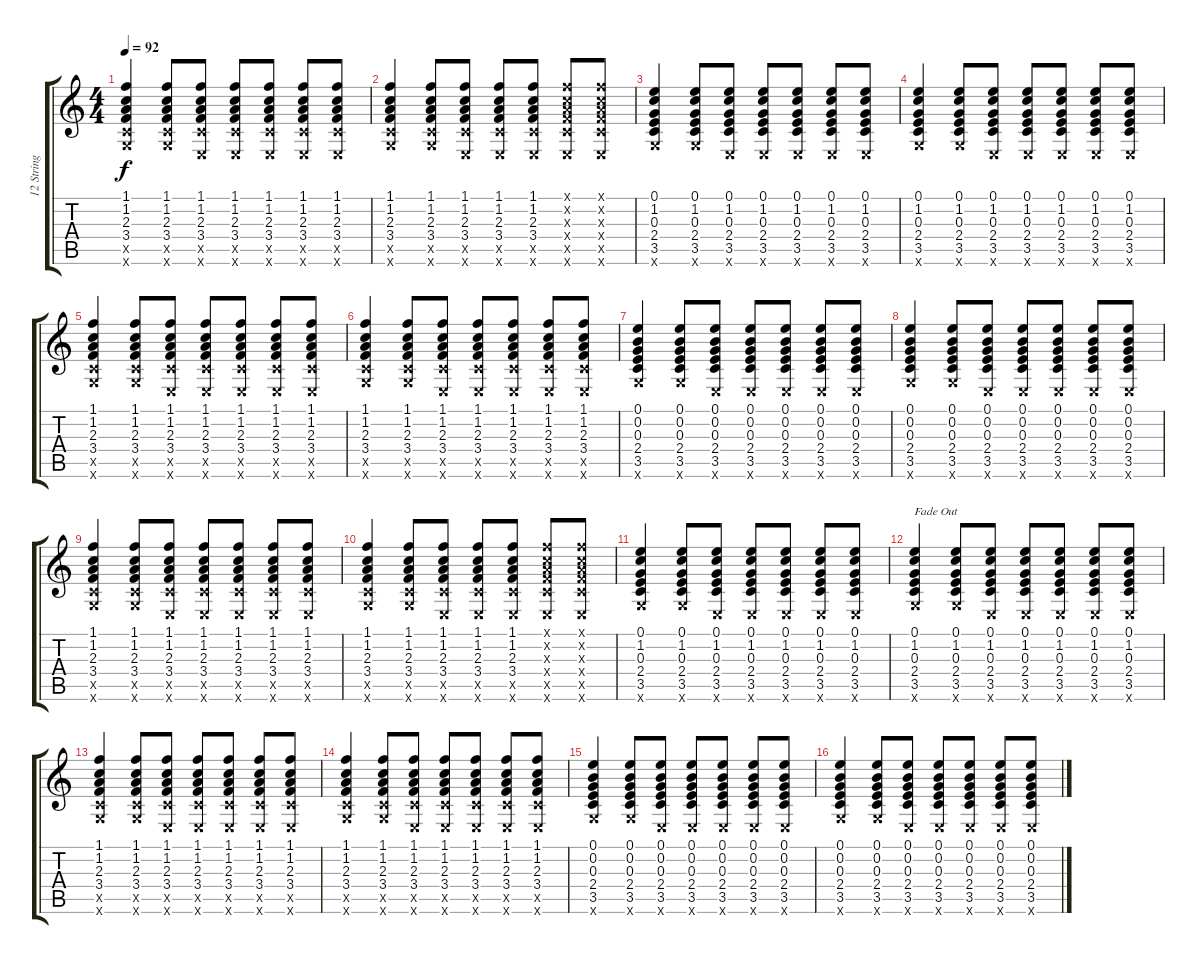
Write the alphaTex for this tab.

\track ("12 String Acoustic (Double)" "12 String ") {instrument acousticguitarsteel}
\staff {score tabs}
\tuning (E4 B3 G3 D3 A2 E2) {hide}
\ts (4 4)
\tempo 92
\clef g2
\ks c
(1.1 1.2 2.3 3.4 3.5{x} 3.6{x}).4{dy f} (1.1 1.2 2.3 3.4 3.5{x} 3.6{x}).8 (1.1 1.2 2.3 3.4 3.5{x} 0.6{x}).8 (1.1 1.2 2.3 3.4 3.5{x} 0.6{x}).8 (1.1 1.2 2.3 3.4 3.5{x} 0.6{x}).8 (1.1 1.2 2.3 3.4 3.5{x} 0.6{x}).8 (1.1 1.2 2.3 3.4 3.5{x} 0.6{x}).8 |
(1.1 1.2 2.3 3.4 3.5{x} 3.6{x}).4 (1.1 1.2 2.3 3.4 3.5{x} 3.6{x}).8 (1.1 1.2 2.3 3.4 3.5{x} 0.6{x}).8 (1.1 1.2 2.3 3.4 3.5{x} 0.6{x}).8 (1.1 1.2 2.3 3.4 3.5{x} 0.6{x}).8 (1.1{x} 1.2{x} 2.3{x} 3.4{x} 3.5{x} 0.6{x}).8 (1.1{x} 1.2{x} 2.3{x} 3.4{x} 3.5{x} 0.6{x}).8 |
(0.1 1.2 0.3 2.4 3.5 3.6{x}).4 (0.1 1.2 0.3 2.4 3.5 3.6{x}).8 (0.1 1.2 0.3 2.4 3.5 0.6{x}).8 (0.1 1.2 0.3 2.4 3.5 0.6{x}).8 (0.1 1.2 0.3 2.4 3.5 0.6{x}).8 (0.1 1.2 0.3 2.4 3.5 0.6{x}).8 (0.1 1.2 0.3 2.4 3.5 0.6{x}).8 |
(0.1 1.2 0.3 2.4 3.5 3.6{x}).4 (0.1 1.2 0.3 2.4 3.5 3.6{x}).8 (0.1 1.2 0.3 2.4 3.5 0.6{x}).8 (0.1 1.2 0.3 2.4 3.5 0.6{x}).8 (0.1 1.2 0.3 2.4 3.5 0.6{x}).8 (0.1 1.2 0.3 2.4 3.5 0.6{x}).8 (0.1 1.2 0.3 2.4 3.5 0.6{x}).8 |
(1.1 1.2 2.3 3.4 3.5{x} 3.6{x}).4 (1.1 1.2 2.3 3.4 3.5{x} 3.6{x}).8 (1.1 1.2 2.3 3.4 3.5{x} 0.6{x}).8 (1.1 1.2 2.3 3.4 3.5{x} 0.6{x}).8 (1.1 1.2 2.3 3.4 3.5{x} 0.6{x}).8 (1.1 1.2 2.3 3.4 3.5{x} 0.6{x}).8 (1.1 1.2 2.3 3.4 3.5{x} 0.6{x}).8 |
(1.1 1.2 2.3 3.4 3.5{x} 3.6{x}).4 (1.1 1.2 2.3 3.4 3.5{x} 3.6{x}).8 (1.1 1.2 2.3 3.4 3.5{x} 0.6{x}).8 (1.1 1.2 2.3 3.4 3.5{x} 0.6{x}).8 (1.1 1.2 2.3 3.4 3.5{x} 0.6{x}).8 (1.1 1.2 2.3 3.4 3.5{x} 0.6{x}).8 (1.1 1.2 2.3 3.4 3.5{x} 0.6{x}).8 |
(0.1 0.2 0.3 2.4 3.5 3.6{x}).4 (0.1 0.2 0.3 2.4 3.5 3.6{x}).8 (0.1 0.2 0.3 2.4 3.5 0.6{x}).8 (0.1 0.2 0.3 2.4 3.5 0.6{x}).8 (0.1 0.2 0.3 2.4 3.5 0.6{x}).8 (0.1 0.2 0.3 2.4 3.5 0.6{x}).8 (0.1 0.2 0.3 2.4 3.5 0.6{x}).8 |
(0.1 0.2 0.3 2.4 3.5 3.6{x}).4 (0.1 0.2 0.3 2.4 3.5 3.6{x}).8 (0.1 0.2 0.3 2.4 3.5 0.6{x}).8 (0.1 0.2 0.3 2.4 3.5 0.6{x}).8 (0.1 0.2 0.3 2.4 3.5 0.6{x}).8 (0.1 0.2 0.3 2.4 3.5 0.6{x}).8 (0.1 0.2 0.3 2.4 3.5 0.6{x}).8 |
(1.1 1.2 2.3 3.4 3.5{x} 3.6{x}).4 (1.1 1.2 2.3 3.4 3.5{x} 3.6{x}).8 (1.1 1.2 2.3 3.4 3.5{x} 0.6{x}).8 (1.1 1.2 2.3 3.4 3.5{x} 0.6{x}).8 (1.1 1.2 2.3 3.4 3.5{x} 0.6{x}).8 (1.1 1.2 2.3 3.4 3.5{x} 0.6{x}).8 (1.1 1.2 2.3 3.4 3.5{x} 0.6{x}).8 |
(1.1 1.2 2.3 3.4 3.5{x} 3.6{x}).4 (1.1 1.2 2.3 3.4 3.5{x} 3.6{x}).8 (1.1 1.2 2.3 3.4 3.5{x} 0.6{x}).8 (1.1 1.2 2.3 3.4 3.5{x} 0.6{x}).8 (1.1 1.2 2.3 3.4 3.5{x} 0.6{x}).8 (1.1{x} 1.2{x} 2.3{x} 3.4{x} 3.5{x} 0.6{x}).8 (1.1{x} 1.2{x} 2.3{x} 3.4{x} 3.5{x} 0.6{x}).8 |
(0.1 1.2 0.3 2.4 3.5 3.6{x}).4 (0.1 1.2 0.3 2.4 3.5 3.6{x}).8 (0.1 1.2 0.3 2.4 3.5 0.6{x}).8 (0.1 1.2 0.3 2.4 3.5 0.6{x}).8 (0.1 1.2 0.3 2.4 3.5 0.6{x}).8 (0.1 1.2 0.3 2.4 3.5 0.6{x}).8 (0.1 1.2 0.3 2.4 3.5 0.6{x}).8 |
(0.1 1.2 0.3 2.4 3.5 3.6{x}).4{txt "Fade Out" volume 9} (0.1 1.2 0.3 2.4 3.5 3.6{x}).8 (0.1 1.2 0.3 2.4 3.5 0.6{x}).8 (0.1 1.2 0.3 2.4 3.5 0.6{x}).8 (0.1 1.2 0.3 2.4 3.5 0.6{x}).8 (0.1 1.2 0.3 2.4 3.5 0.6{x}).8 (0.1 1.2 0.3 2.4 3.5 0.6{x}).8 |
(1.1 1.2 2.3 3.4 3.5{x} 3.6{x}).4 (1.1 1.2 2.3 3.4 3.5{x} 3.6{x}).8 (1.1 1.2 2.3 3.4 3.5{x} 0.6{x}).8 (1.1 1.2 2.3 3.4 3.5{x} 0.6{x}).8 (1.1 1.2 2.3 3.4 3.5{x} 0.6{x}).8 (1.1 1.2 2.3 3.4 3.5{x} 0.6{x}).8 (1.1 1.2 2.3 3.4 3.5{x} 0.6{x}).8 |
(1.1 1.2 2.3 3.4 3.5{x} 3.6{x}).4{volume 8} (1.1 1.2 2.3 3.4 3.5{x} 3.6{x}).8 (1.1 1.2 2.3 3.4 3.5{x} 0.6{x}).8 (1.1 1.2 2.3 3.4 3.5{x} 0.6{x}).8 (1.1 1.2 2.3 3.4 3.5{x} 0.6{x}).8 (1.1 1.2 2.3 3.4 3.5{x} 0.6{x}).8 (1.1 1.2 2.3 3.4 3.5{x} 0.6{x}).8 |
(0.1 0.2 0.3 2.4 3.5 3.6{x}).4 (0.1 0.2 0.3 2.4 3.5 3.6{x}).8 (0.1 0.2 0.3 2.4 3.5 0.6{x}).8 (0.1 0.2 0.3 2.4 3.5 0.6{x}).8 (0.1 0.2 0.3 2.4 3.5 0.6{x}).8 (0.1 0.2 0.3 2.4 3.5 0.6{x}).8 (0.1 0.2 0.3 2.4 3.5 0.6{x}).8 |
(0.1 0.2 0.3 2.4 3.5 3.6{x}).4{volume 7} (0.1 0.2 0.3 2.4 3.5 3.6{x}).8 (0.1 0.2 0.3 2.4 3.5 0.6{x}).8 (0.1 0.2 0.3 2.4 3.5 0.6{x}).8 (0.1 0.2 0.3 2.4 3.5 0.6{x}).8 (0.1 0.2 0.3 2.4 3.5 0.6{x}).8 (0.1 0.2 0.3 2.4 3.5 0.6{x}).8
